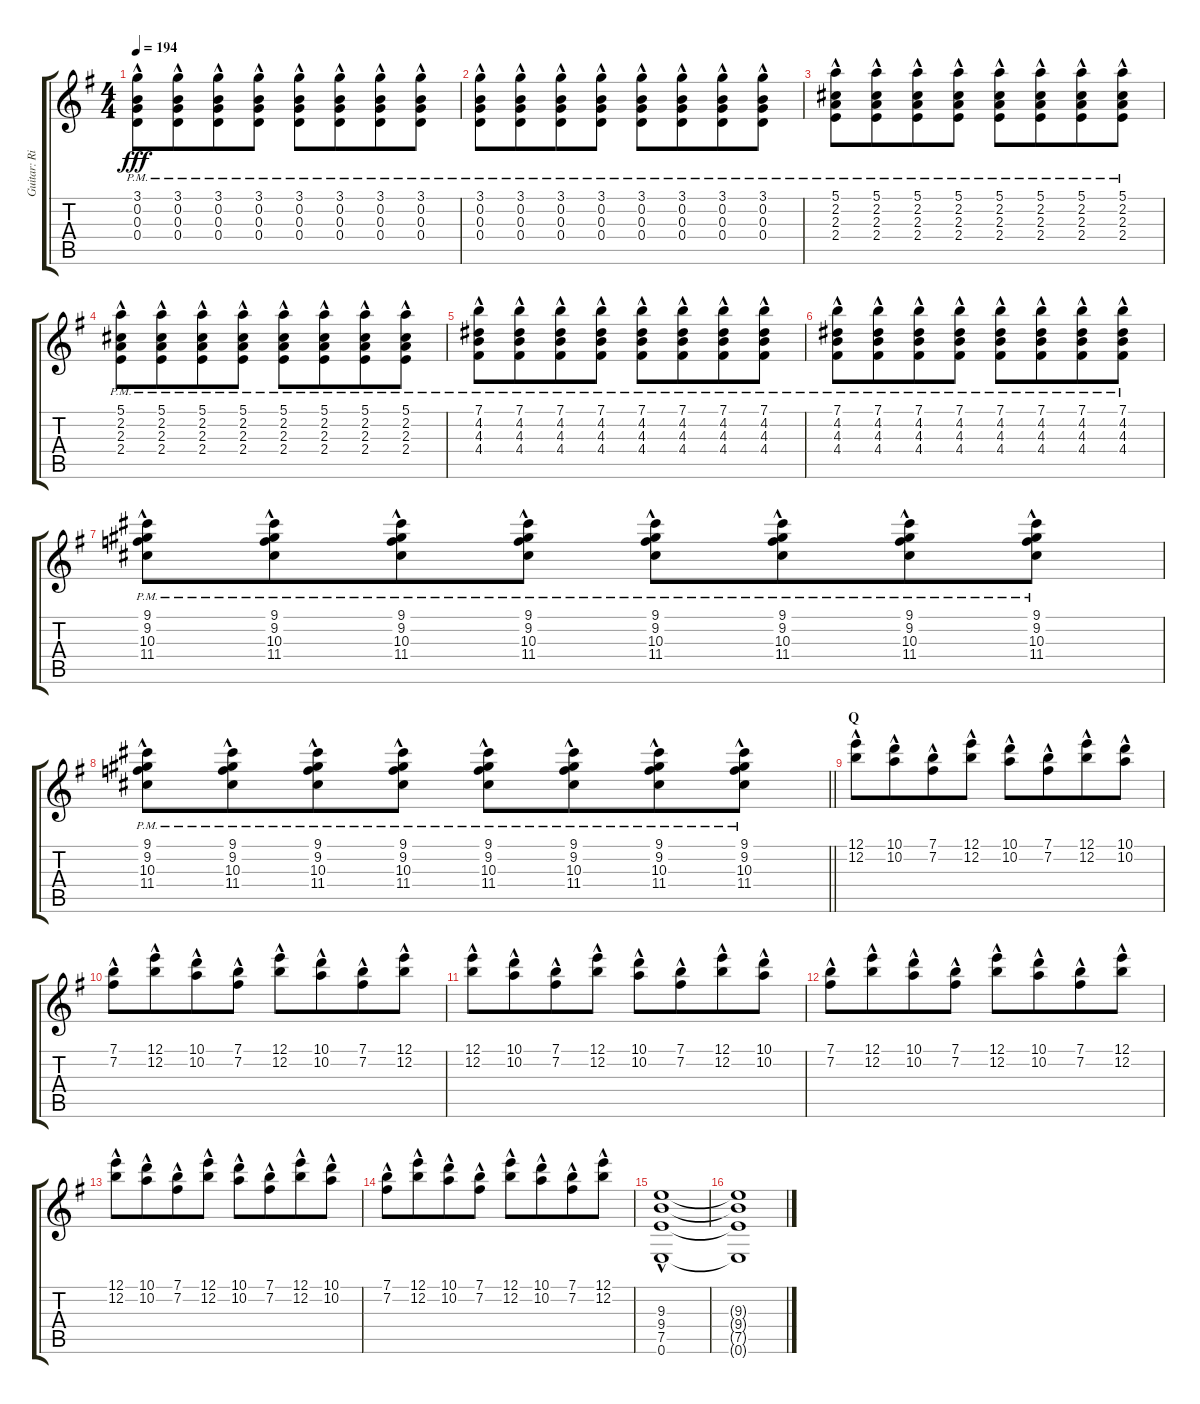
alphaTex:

\track ("Guitar: Rik" "Guitar: Ri") {instrument overdrivenguitar}
\staff {score tabs}
\tuning (E4 B3 G3 D3 A2 E2) {hide}
\ts (4 4)
\tempo 194
\clef g2
\ks g
(3.1{hac pm} 0.2{hac pm} 0.3{hac pm} 0.4{hac pm}).8{dy fff instrument overdrivenguitar} (3.1{hac pm} 0.2{hac pm} 0.3{hac pm} 0.4{hac pm}).8{beam merge} (3.1{hac pm} 0.2{hac pm} 0.3{hac pm} 0.4{hac pm}).8 (3.1{hac pm} 0.2{hac pm} 0.3{hac pm} 0.4{hac pm}).8 (3.1{hac pm} 0.2{hac pm} 0.3{hac pm} 0.4{hac pm}).8 (3.1{hac pm} 0.2{hac pm} 0.3{hac pm} 0.4{hac pm}).8{beam merge} (3.1{hac pm} 0.2{hac pm} 0.3{hac pm} 0.4{hac pm}).8 (3.1{hac pm} 0.2{hac pm} 0.3{hac pm} 0.4{hac pm}).8 |
(3.1{hac pm} 0.2{hac pm} 0.3{hac pm} 0.4{hac pm}).8 (3.1{hac pm} 0.2{hac pm} 0.3{hac pm} 0.4{hac pm}).8{beam merge} (3.1{hac pm} 0.2{hac pm} 0.3{hac pm} 0.4{hac pm}).8 (3.1{hac pm} 0.2{hac pm} 0.3{hac pm} 0.4{hac pm}).8 (3.1{hac pm} 0.2{hac pm} 0.3{hac pm} 0.4{hac pm}).8 (3.1{hac pm} 0.2{hac pm} 0.3{hac pm} 0.4{hac pm}).8{beam merge} (3.1{hac pm} 0.2{hac pm} 0.3{hac pm} 0.4{hac pm}).8 (3.1{hac pm} 0.2{hac pm} 0.3{hac pm} 0.4{hac pm}).8 |
(5.1{hac pm} 2.2{hac pm} 2.3{hac pm} 2.4{hac pm}).8 (5.1{hac pm} 2.2{hac pm} 2.3{hac pm} 2.4{hac pm}).8{beam merge} (5.1{hac pm} 2.2{hac pm} 2.3{hac pm} 2.4{hac pm}).8 (5.1{hac pm} 2.2{hac pm} 2.3{hac pm} 2.4{hac pm}).8 (5.1{hac pm} 2.2{hac pm} 2.3{hac pm} 2.4{hac pm}).8 (5.1{hac pm} 2.2{hac pm} 2.3{hac pm} 2.4{hac pm}).8{beam merge} (5.1{hac pm} 2.2{hac pm} 2.3{hac pm} 2.4{hac pm}).8 (5.1{hac pm} 2.2{hac pm} 2.3{hac pm} 2.4{hac pm}).8 |
(5.1{hac pm} 2.2{hac pm} 2.3{hac pm} 2.4{hac pm}).8 (5.1{hac pm} 2.2{hac pm} 2.3{hac pm} 2.4{hac pm}).8{beam merge} (5.1{hac pm} 2.2{hac pm} 2.3{hac pm} 2.4{hac pm}).8 (5.1{hac pm} 2.2{hac pm} 2.3{hac pm} 2.4{hac pm}).8 (5.1{hac pm} 2.2{hac pm} 2.3{hac pm} 2.4{hac pm}).8 (5.1{hac pm} 2.2{hac pm} 2.3{hac pm} 2.4{hac pm}).8{beam merge} (5.1{hac pm} 2.2{hac pm} 2.3{hac pm} 2.4{hac pm}).8 (5.1{hac pm} 2.2{hac pm} 2.3{hac pm} 2.4{hac pm}).8 |
(7.1 4.2{hac pm} 4.3{hac pm} 4.4{hac pm}).8 (7.1 4.2{hac pm} 4.3{hac pm} 4.4{hac pm}).8{beam merge} (7.1 4.2{hac pm} 4.3{hac pm} 4.4{hac pm}).8 (7.1 4.2{hac pm} 4.3{hac pm} 4.4{hac pm}).8 (7.1 4.2{hac pm} 4.3{hac pm} 4.4{hac pm}).8 (7.1 4.2{hac pm} 4.3{hac pm} 4.4{hac pm}).8{beam merge} (7.1 4.2{hac pm} 4.3{hac pm} 4.4{hac pm}).8 (7.1 4.2{hac pm} 4.3{hac pm} 4.4{hac pm}).8 |
(7.1 4.2{hac pm} 4.3{hac pm} 4.4{hac pm}).8 (7.1 4.2{hac pm} 4.3{hac pm} 4.4{hac pm}).8{beam merge} (7.1 4.2{hac pm} 4.3{hac pm} 4.4{hac pm}).8 (7.1 4.2{hac pm} 4.3{hac pm} 4.4{hac pm}).8 (7.1 4.2{hac pm} 4.3{hac pm} 4.4{hac pm}).8 (7.1 4.2{hac pm} 4.3{hac pm} 4.4{hac pm}).8{beam merge} (7.1 4.2{hac pm} 4.3{hac pm} 4.4{hac pm}).8 (7.1 4.2{hac pm} 4.3{hac pm} 4.4{hac pm}).8 |
(9.1{hac pm} 9.2{hac pm} 10.3{hac pm} 11.4{hac pm}).8 (9.1{hac pm} 9.2{hac pm} 10.3{hac pm} 11.4{hac pm}).8{beam merge} (9.1{hac pm} 9.2{hac pm} 10.3{hac pm} 11.4{hac pm}).8 (9.1{hac pm} 9.2{hac pm} 10.3{hac pm} 11.4{hac pm}).8 (9.1{hac pm} 9.2{hac pm} 10.3{hac pm} 11.4{hac pm}).8 (9.1{hac pm} 9.2{hac pm} 10.3{hac pm} 11.4{hac pm}).8{beam merge} (9.1{hac pm} 9.2{hac pm} 10.3{hac pm} 11.4{hac pm}).8 (9.1{hac pm} 9.2{hac pm} 10.3{hac pm} 11.4{hac pm}).8 |
\barLineRight lightlight
(9.1{hac pm} 9.2{hac pm} 10.3{hac pm} 11.4{hac pm}).8 (9.1{hac pm} 9.2{hac pm} 10.3{hac pm} 11.4{hac pm}).8{beam merge} (9.1{hac pm} 9.2{hac pm} 10.3{hac pm} 11.4{hac pm}).8 (9.1{hac pm} 9.2{hac pm} 10.3{hac pm} 11.4{hac pm}).8 (9.1{hac pm} 9.2{hac pm} 10.3{hac pm} 11.4{hac pm}).8 (9.1{hac pm} 9.2{hac pm} 10.3{hac pm} 11.4{hac pm}).8{beam merge} (9.1{hac pm} 9.2{hac pm} 10.3{hac pm} 11.4{hac pm}).8 (9.1{hac pm} 9.2{hac pm} 10.3{hac pm} 11.4{hac pm}).8 |
\section ("" "Q")
(12.1{hac} 12.2{hac}).8 (10.1{hac} 10.2{hac}).8{beam merge} (7.1{hac} 7.2{hac}).8 (12.1{hac} 12.2{hac}).8 (10.1{hac} 10.2{hac}).8{beam merge} (7.1{hac} 7.2{hac}).8{beam merge} (12.1{hac} 12.2{hac}).8 (10.1{hac} 10.2{hac}).8 |
(7.1{hac} 7.2{hac}).8 (12.1{hac} 12.2{hac}).8{beam merge} (10.1{hac} 10.2{hac}).8{beam merge} (7.1{hac} 7.2{hac}).8 (12.1{hac} 12.2{hac}).8 (10.1{hac} 10.2{hac}).8{beam merge} (7.1{hac} 7.2{hac}).8{beam merge} (12.1{hac} 12.2{hac}).8 |
(12.1{hac} 12.2{hac}).8 (10.1{hac} 10.2{hac}).8{beam merge} (7.1{hac} 7.2{hac}).8 (12.1{hac} 12.2{hac}).8 (10.1{hac} 10.2{hac}).8{beam merge} (7.1{hac} 7.2{hac}).8{beam merge} (12.1{hac} 12.2{hac}).8 (10.1{hac} 10.2{hac}).8 |
(7.1{hac} 7.2{hac}).8 (12.1{hac} 12.2{hac}).8{beam merge} (10.1{hac} 10.2{hac}).8{beam merge} (7.1{hac} 7.2{hac}).8 (12.1{hac} 12.2{hac}).8 (10.1{hac} 10.2{hac}).8{beam merge} (7.1{hac} 7.2{hac}).8{beam merge} (12.1{hac} 12.2{hac}).8 |
(12.1{hac} 12.2{hac}).8 (10.1{hac} 10.2{hac}).8{beam merge} (7.1{hac} 7.2{hac}).8 (12.1{hac} 12.2{hac}).8 (10.1{hac} 10.2{hac}).8{beam merge} (7.1{hac} 7.2{hac}).8{beam merge} (12.1{hac} 12.2{hac}).8 (10.1{hac} 10.2{hac}).8 |
(7.1{hac} 7.2{hac}).8 (12.1{hac} 12.2{hac}).8{beam merge} (10.1{hac} 10.2{hac}).8{beam merge} (7.1{hac} 7.2{hac}).8 (12.1{hac} 12.2{hac}).8 (10.1{hac} 10.2{hac}).8{beam merge} (7.1{hac} 7.2{hac}).8{beam merge} (12.1{hac} 12.2{hac}).8 |
(9.3{hac} 9.4{hac} 7.5{hac} 0.6{hac}).1 |
(9.3{t} 9.4{t} 7.5{t} 0.6{t}).1
